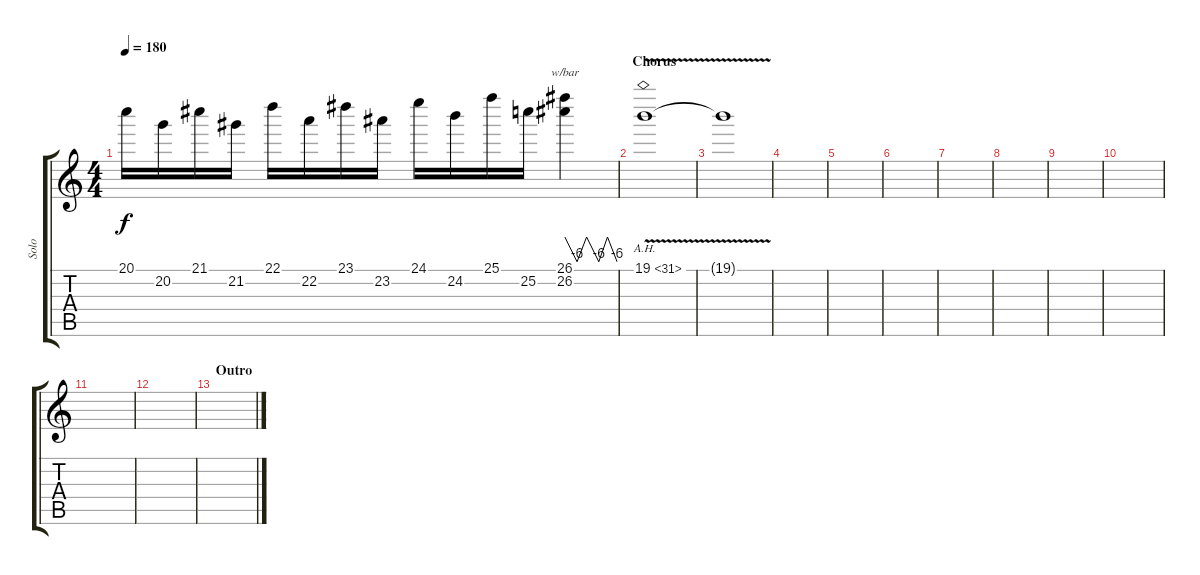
\track ("Solo" "Solo") {instrument distortionguitar}
\staff {score tabs}
\tuning (E4 B3 G3 D3 A2 E2) {hide}
\ts (4 4)
\tempo 180
\clef g2
\ks c
20.1.16{dy f} 20.2.16 21.1.16 21.2.16 22.1.16 22.2.16 23.1.16 23.2.16 24.1.16 24.2.16 25.1.16 25.2.16 (26.1 26.2).4{tbe (custom default 0 0 14 -24 25 0 39 -24 49 0 60 -24)} |
\section ("" "Chorus")
19.1{ah 12 v}.1{volume 2} |
19.1{t}.1 |
|
|
|
|
|
|
|
|
|
\section ("" "Outro")
